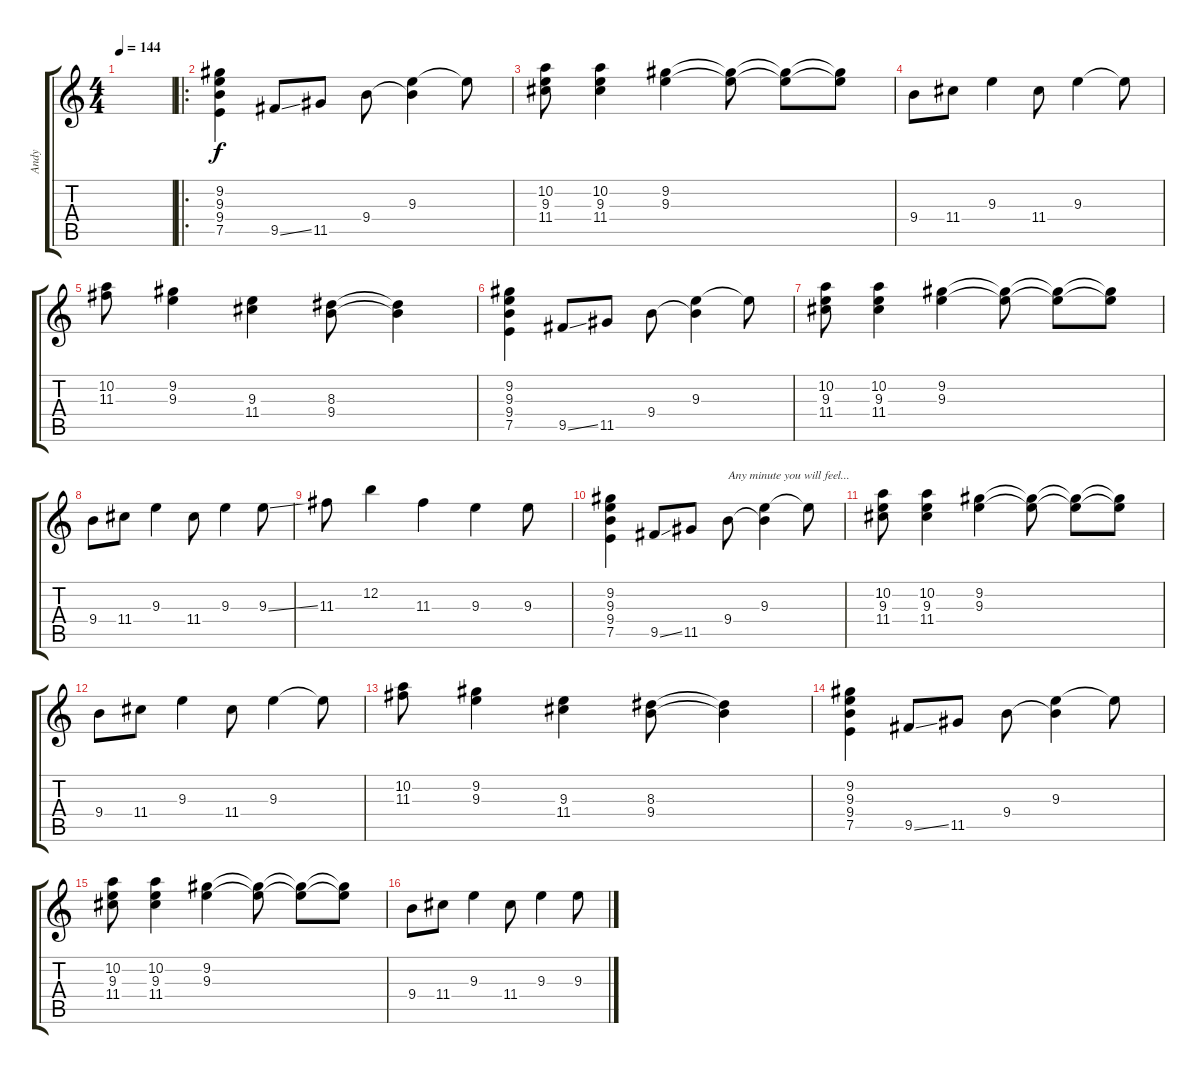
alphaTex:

\track ("Andy" "Andy") {instrument overdrivenguitar}
\staff {score tabs}
\tuning (E4 B3 G3 D3 A2 E2) {hide}
\ts (4 4)
\tempo 144
\clef g2
\ks c
|
\ro
(9.2 9.3 9.4 7.5).4 9.5{ss}.8 11.5.8 9.4.8 (9.3 9.4{t}).4 9.3{t}.8 |
(10.2 9.3 11.4).8 (10.2 9.3 11.4).4 (9.2 9.3).4 (9.2{t} 9.3{t}).8 (9.2{t} 9.3{t}).8 (9.2{t} 9.3{t}).8 |
9.4.8 11.4.8 9.3.4 11.4.8 9.3.4 9.3{t}.8 |
(10.2 11.3).8 (9.2 9.3).4 (9.3 11.4).4 (8.3 9.4).8 (8.3{t} 9.4{t}).4 |
(9.2 9.3 9.4 7.5).4 9.5{ss}.8 11.5.8 9.4.8 (9.3 9.4{t}).4 9.3{t}.8 |
(10.2 9.3 11.4).8 (10.2 9.3 11.4).4 (9.2 9.3).4 (9.2{t} 9.3{t}).8 (9.2{t} 9.3{t}).8 (9.2{t} 9.3{t}).8 |
9.4.8 11.4.8 9.3.4 11.4.8 9.3.4 9.3{ss}.8 |
11.3.8 12.2.4 11.3.4 9.3.4 9.3.8 |
(9.2 9.3 9.4 7.5).4 9.5{ss}.8 11.5.8 9.4.8{txt "Any minute you will feel..."} (9.3 9.4{t}).4 9.3{t}.8 |
(10.2 9.3 11.4).8 (10.2 9.3 11.4).4 (9.2 9.3).4 (9.2{t} 9.3{t}).8 (9.2{t} 9.3{t}).8 (9.2{t} 9.3{t}).8 |
9.4.8 11.4.8 9.3.4 11.4.8 9.3.4 9.3{t}.8 |
(10.2 11.3).8 (9.2 9.3).4 (9.3 11.4).4 (8.3 9.4).8 (8.3{t} 9.4{t}).4 |
(9.2 9.3 9.4 7.5).4 9.5{ss}.8 11.5.8 9.4.8 (9.3 9.4{t}).4 9.3{t}.8 |
(10.2 9.3 11.4).8 (10.2 9.3 11.4).4 (9.2 9.3).4 (9.2{t} 9.3{t}).8 (9.2{t} 9.3{t}).8 (9.2{t} 9.3{t}).8 |
9.4.8 11.4.8 9.3.4 11.4.8 9.3.4 9.3{ss}.8
